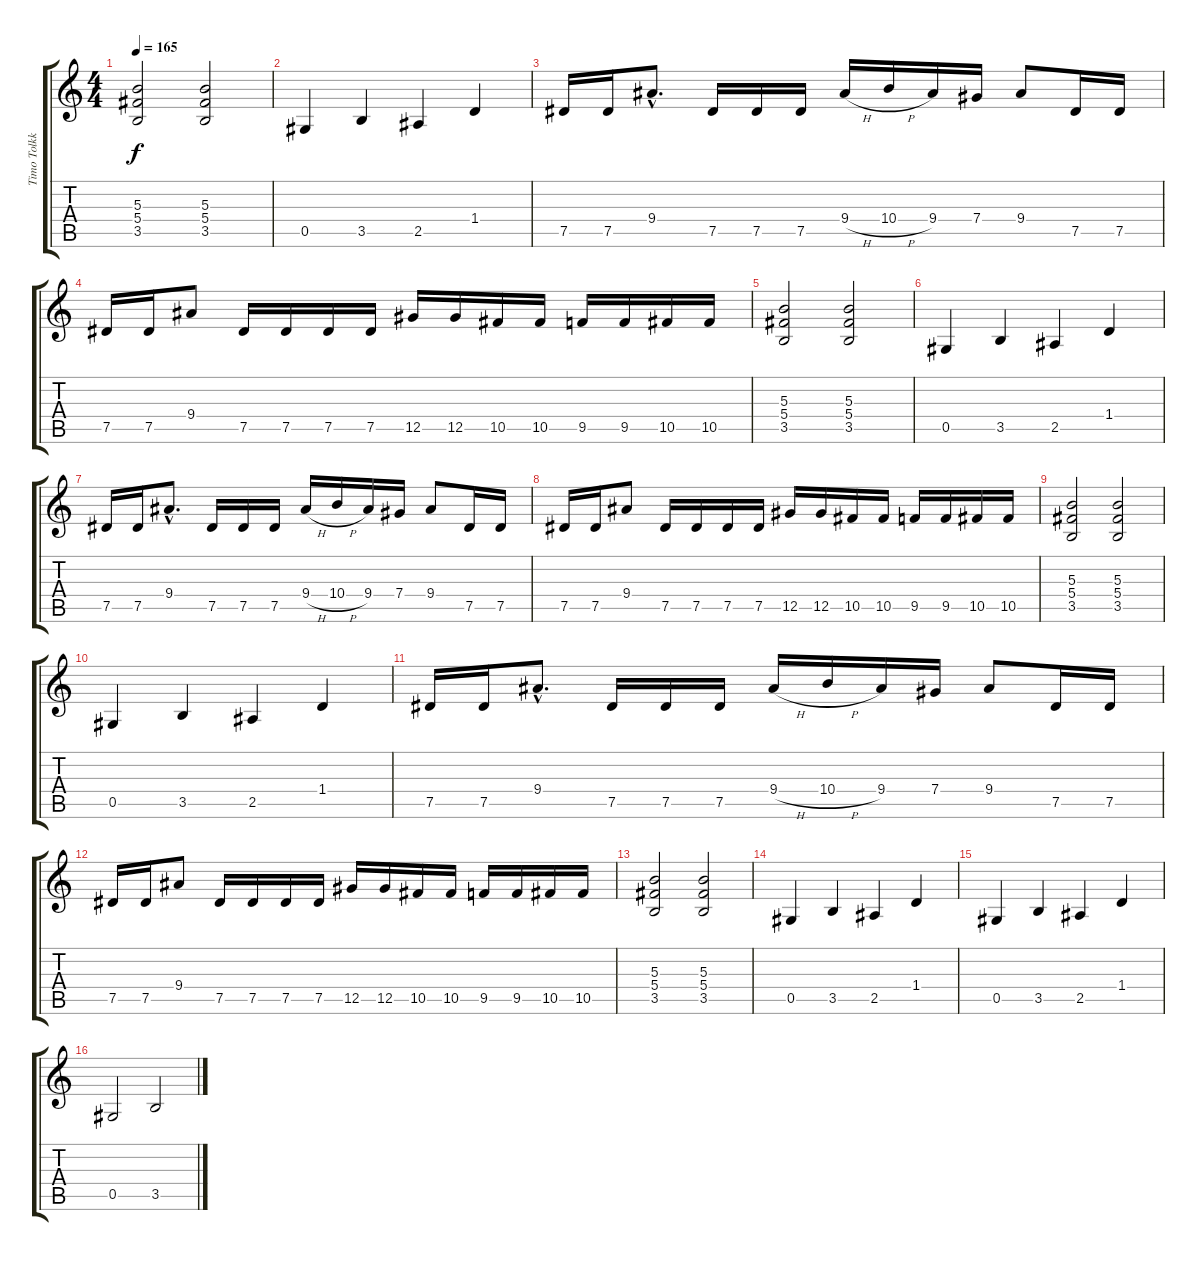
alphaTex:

\track ("Timo Tolkki" "Timo Tolkk") {instrument distortionguitar}
\staff {score tabs}
\tuning (Eb4 Bb3 Gb3 Db3 Ab2 Eb2) {hide}
\ts (4 4)
\tempo 165
\clef g2
\ks c
(5.3 5.4 3.5).2{dy f} (5.3 5.4 3.5).2 |
0.5.4 3.5.4 2.5.4 1.4.4 |
7.5.16 7.5.16 9.4{hac}.8{d} 7.5.16 7.5.16 7.5.16 9.4{h}.16 10.4{h}.16 9.4.16 7.4.16 9.4.8 7.5.16 7.5.16 |
7.5.16 7.5.16 9.4.8 7.5.16 7.5.16 7.5.16 7.5.16 12.5.16 12.5.16 10.5.16 10.5.16 9.5.16 9.5.16 10.5.16 10.5.16 |
(5.3 5.4 3.5).2 (5.3 5.4 3.5).2 |
0.5.4 3.5.4 2.5.4 1.4.4 |
7.5.16 7.5.16 9.4{hac}.8{d} 7.5.16 7.5.16 7.5.16 9.4{h}.16 10.4{h}.16 9.4.16 7.4.16 9.4.8 7.5.16 7.5.16 |
7.5.16 7.5.16 9.4.8 7.5.16 7.5.16 7.5.16 7.5.16 12.5.16 12.5.16 10.5.16 10.5.16 9.5.16 9.5.16 10.5.16 10.5.16 |
(5.3 5.4 3.5).2 (5.3 5.4 3.5).2 |
0.5.4 3.5.4 2.5.4 1.4.4 |
7.5.16 7.5.16 9.4{hac}.8{d} 7.5.16 7.5.16 7.5.16 9.4{h}.16 10.4{h}.16 9.4.16 7.4.16 9.4.8 7.5.16 7.5.16 |
7.5.16 7.5.16 9.4.8 7.5.16 7.5.16 7.5.16 7.5.16 12.5.16 12.5.16 10.5.16 10.5.16 9.5.16 9.5.16 10.5.16 10.5.16 |
(5.3 5.4 3.5).2 (5.3 5.4 3.5).2 |
0.5.4 3.5.4 2.5.4 1.4.4 |
0.5.4 3.5.4 2.5.4 1.4.4 |
0.5.2 3.5.2
